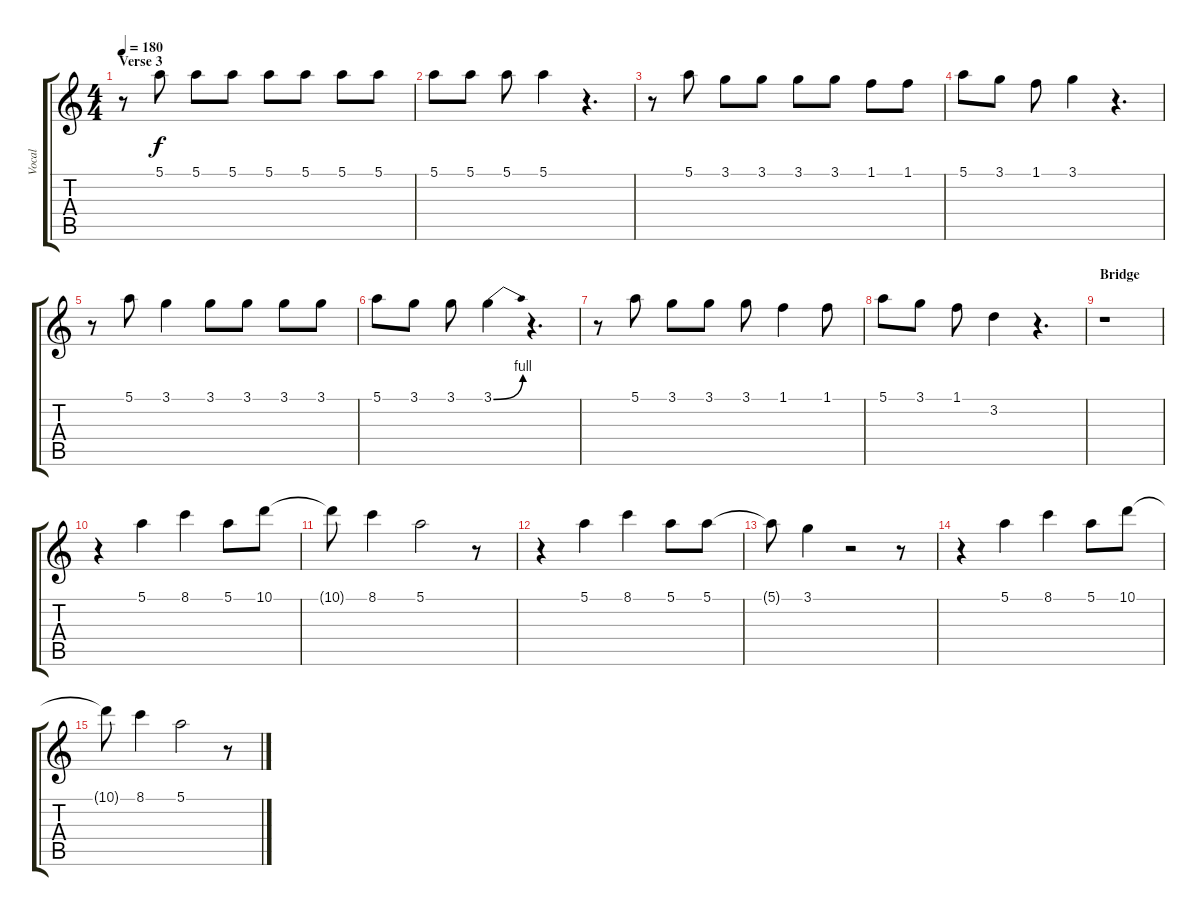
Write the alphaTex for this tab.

\track ("Vocal" "Vocal") {instrument overdrivenguitar}
\staff {score tabs}
\tuning (E4 B3 G3 D3 A2 E2) {hide}
\ts (4 4)
\section ("" "Verse 3")
\tempo 180
\clef g2
\ks c
r.8{dy f} 5.1.8 5.1.8 5.1.8 5.1.8 5.1.8 5.1.8 5.1.8 |
5.1.8 5.1.8 5.1.8 5.1.4 r.4{d} |
r.8 5.1.8 3.1.8 3.1.8 3.1.8 3.1.8 1.1.8 1.1.8 |
5.1.8 3.1.8 1.1.8 3.1.4 r.4{d} |
r.8 5.1.8 3.1.4 3.1.8 3.1.8 3.1.8 3.1.8 |
5.1.8 3.1.8 3.1.8 3.1{be (bend 0 0 60 4)}.4 r.4{d} |
r.8 5.1.8 3.1.8 3.1.8 3.1.8 1.1.4 1.1.8 |
5.1.8 3.1.8 1.1.8 3.2.4 r.4{d} |
\section ("" "Bridge")
r.1 |
r.4 5.1.4 8.1.4 5.1.8 10.1.8 |
10.1{t}.8 8.1.4 5.1.2 r.8 |
r.4 5.1.4 8.1.4 5.1.8 5.1.8 |
5.1{t}.8 3.1.4 r.2 r.8 |
r.4 5.1.4 8.1.4 5.1.8 10.1.8 |
10.1{t}.8 8.1.4 5.1.2 r.8
